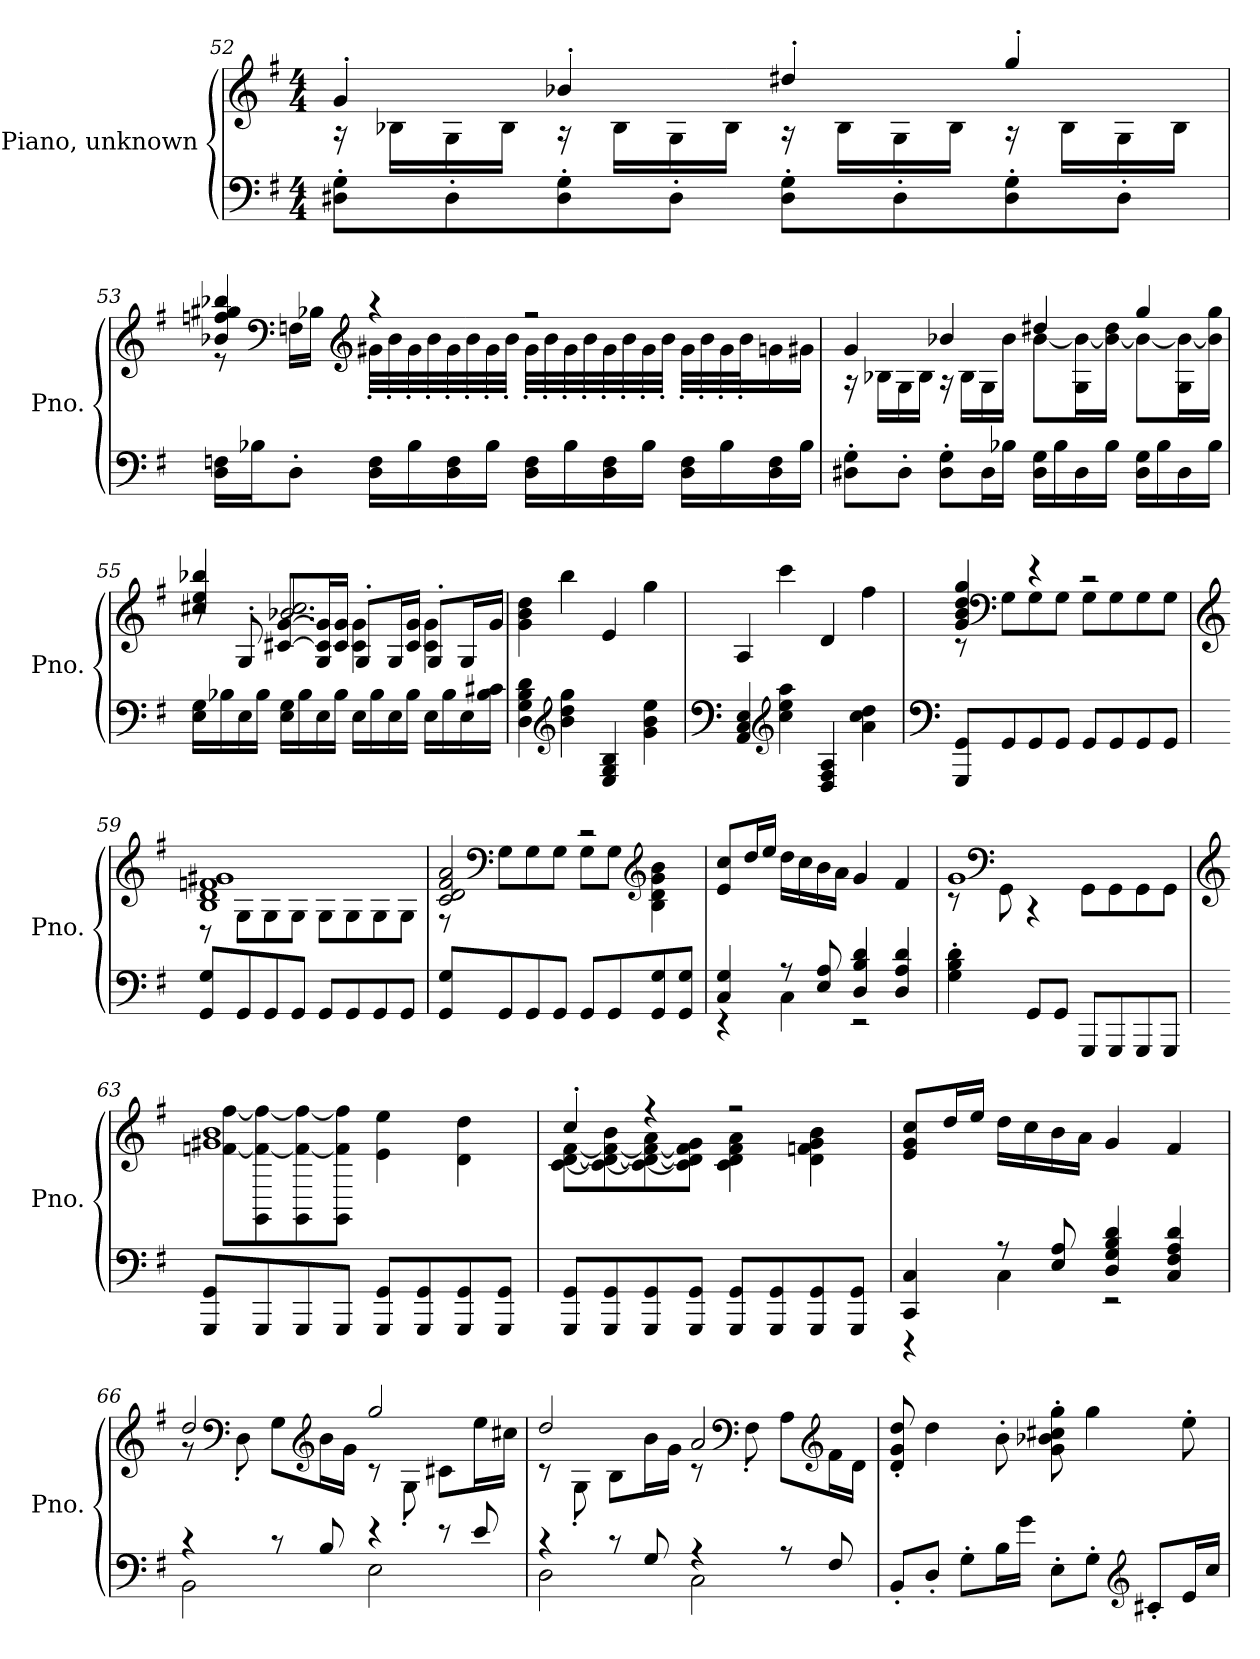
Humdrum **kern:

**kern	**kern
*part1	*part1
*staff2	*staff1
*I"Piano, unknown	*
*I'Pno.	*
!!LO:LB:g=z
*clefF4	*clefG2
*k[f#]	*k[f#]
*M4/4	*M4/4
=52	=52
*	*^
8D#X\' 8G\'L	4g'/	16r
.	.	16B-X\LL
8D#'\	.	16G\
.	.	16B-\JJ
8D#\' 8G\'	4b-X'/	16r
.	.	16B-\LL
8D#'\J	.	16G\
.	.	16B-\JJ
8D#\' 8G\'L	4dd#X'/	16r
.	.	16B-\LL
8D#'\	.	16G\
.	.	16B-\JJ
8D#\' 8G\'	4gg'/	16r
.	.	16B-\LL
8D#'\J	.	16G\
.	.	16B-\JJ
!!LO:LB:g=z	!!
=53	=53	=53
16D\ 16Fn\LL	4b-X/ 4ffn/ 4gg#X/ 4bb-X/	8r
16B-X\J	.	.
*	*clefF4	*
8D'\J	.	16Fn\LL
.	.	16B-X\JJ
*	*clefG2	*
16D\ 16F\LL	4r	32g#X'\LLL
.	.	32b-'\
16B-\	.	32g#'\
.	.	32b-'\
16D\ 16F\	.	32g#'\
.	.	32b-'\
16B-\JJ	.	32g#'\
.	.	32b-'\JJJ
16D\ 16F\LL	2r	32g#'\LLL
.	.	32b-'\
16B-\	.	32g#'\
.	.	32b-'\
16D\ 16F\	.	32g#'\
.	.	32b-'\
16B-\JJ	.	32g#'\
.	.	32b-'\JJJ
16D\ 16F\LL	.	32g#'\LLL
.	.	32b-'\
16B-\	.	32g#'\
.	.	32b-'\J
16D\ 16F\	.	16gn\
16B-\JJ	.	16g#X\JJ
!!LO:LB:g=z	!!
=54	=54	=54
8D#X\' 8G\'L	4g/	16r
.	.	16B-X\LL
8D#'\J	.	16G\
.	.	16B-\JJ
8D#\' 8G\'L	4b-X/	16r
.	.	16B-\LL
16D#\L	.	16G\
16B-X\JJ	.	16b-\JJ
16D#\ 16G\LL	4dd#X/	[8b-\L
16B-\	.	.
16D#\	.	16G\ 16b-\_L
16B-\JJ	.	16b-\_ 16dd#\JJ
16D#\ 16G\LL	4gg/	8b-\L_
16B-\	.	.
16D#\	.	16G\ 16b-\_L
16B-\JJ	.	16b-\] 16gg\JJ
=55	=55	=55
*	*	*^
16E\ 16G\LL	4cc#X/ 4ee/ 4bb-X/	2r	8r
16B-X\	.	.	.
16E\	.	.	8G'/
16B-\JJ	.	.	.
16E\ 16G\LL	2.b-X/ 2.cc#/	.	[8c#X/ [8g/L
16B-\	.	.	.
16E\	.	.	16G/ 16c#/] 16g/]L
16B-\JJ	.	.	16c#/ 16g/JJ
16E\LL	.	4c#\ 4g\	8G'/L
16B-\	.	.	.
16E\	.	.	16G/L
16B-\JJ	.	.	16c#/ 16g/JJ
16E\LL	.	4c#\ 4g\	8G'/L
16B-\	.	.	.
16E\	.	.	16G/L
16B-\ 16c#X\JJ	.	.	16g/JJ
*	*v	*v	*v
!!LO:LB:g=z
=56	=56
4D\ 4G\ 4B\ 4d\	4g\ 4b\ 4dd\
*clefG2	*
4b\ 4dd\ 4gg\	4bb\
4E/ 4G/ 4B/	4e/
4g\ 4b\ 4ee\	4gg\
=57	=57
*clefF4	*
4AA/ 4C/ 4E/	4A/
*clefG2	*
4cc\ 4ee\ 4aa\	4ccc\
4D/ 4F#/ 4A/	4d/
4a\ 4cc\ 4dd\	4ff#\
=58	=58
*clefF4	*
*	*^
8GGG/ 8GG/L	4g/ 4b/ 4dd/ 4gg/	8r
*	*clefF4	*
8GG/	.	8G\L
8GG/	4r	8G\
8GG/J	.	8G\J
8GG/L	2r	8G\L
8GG/	.	8G\
8GG/	.	8G\
8GG/J	.	8G\J
=59	=59	=59
*	*clefG2	*
8GG/ 8G/L	1B 1d 1fn 1g#X	8r
8GG/	.	8G\L
8GG/	.	8G\
8GG/J	.	8G\J
8GG/L	.	8G\L
8GG/	.	8G\
8GG/	.	8G\
8GG/J	.	8G\J
!!LO:LB:g=z	!!
=60	=60	=60
8GG/ 8G/L	2c/ 2d/ 2f#/ 2a/	8r
*	*clefF4	*
8GG/	.	8G\L
8GG/	.	8G\
8GG/J	.	8G\J
8GG/L	2r	8G\L
8GG/	.	8G\J
*	*clefG2	*
8GG/ 8G/	.	4B\ 4d\ 4g\ 4b\
8GG/ 8G/J	.	.
*	*v	*v
=61	=61
*^	*
4C/ 4G/	4r	8e/ 8cc/L
.	.	16dd/L
.	.	16ee/JJ
8r	4C\	16dd\LL
.	.	16cc\
8E/ 8A/	.	16b\
.	.	16a\JJ
4D/ 4B/ 4d/	2r	4g/
4D/ 4A/ 4d/	.	4f#/
*v	*v	*
=62	=62
*	*^
4G\' 4B\' 4d\'	1g	8r
*	*clefF4	*
.	.	8GG\
8GG/L	.	4r
8GG/J	.	.
8GGG/L	.	8GG\L
8GGG/	.	8GG\
8GGG/	.	8GG\
8GGG/J	.	8GG\J
!!LO:PB:g=z	!!
=63	=63	=63
*	*clefG2	*
8GGG/ 8GG/L	1g#X 1b	[8fn\ [8ff#\L
8GGG/	.	8GG\ 8f\_ 8ff#\_
8GGG/	.	8GG\ 8f\_ 8ff#\_
8GGG/J	.	8GG\ 8f\] 8ff#\]J
8GGG/ 8GG/L	.	4e\ 4ee\
8GGG/ 8GG/	.	.
8GGG/ 8GG/	.	4d\ 4dd\
8GGG/ 8GG/J	.	.
=64	=64	=64
8GGG/ 8GG/L	4cc'/	[8c\ [8d\ [8f#\L
8GGG/ 8GG/	.	8c\_ 8d\_ 8f#\_ 8b\
8GGG/ 8GG/	4r	8c\_ 8d\_ 8f#\_ 8a\
8GGG/ 8GG/J	.	8c\] 8d\] 8f#\] 8g\J
8GGG/ 8GG/L	2r	4c\ 4d\ 4f#\ 4a\
8GGG/ 8GG/	.	.
8GGG/ 8GG/	.	4d\ 4fn\ 4g\ 4b\
8GGG/ 8GG/J	.	.
*	*v	*v
=65	=65
*^	*
4CC/ 4C/	4r	8e/ 8g/ 8cc/L
.	.	16dd/L
.	.	16ee/JJ
8r	4C\	16dd\LL
.	.	16cc\
8E/ 8A/	.	16b\
.	.	16a\JJ
4D/ 4G/ 4B/ 4d/	2r	4g/
4C/ 4F#/ 4A/ 4d/	.	4f#/
!!LO:LB:g=z
=66	=66	=66
*	*	*^
4r	2BB\	2dd/	8r
*	*	*clefF4	*
.	.	.	8D'\
8r	.	.	8G\L
*	*	*clefG2	*
8B/	.	.	16b\L
.	.	.	16g\JJ
4r	2E\	2gg/	8r
.	.	.	8G'\
8r	.	.	8c#X\L
8e/	.	.	16ee\L
.	.	.	16cc#X\JJ
=67	=67	=67	=67
4r	2D\	2dd/	8r
.	.	.	8G'\
8r	.	.	8B\L
8G/	.	.	16b\L
.	.	.	16g\JJ
4r	2C\	2a/	8r
*	*	*clefF4	*
.	.	.	8F#'\
8r	.	.	8A\L
*	*	*clefG2	*
8F#/	.	.	16f#\L
.	.	.	16d\JJ
*v	*v	*	*
*	*v	*v
=68	=68
8BB'/L	8d/' 8g/' 8dd/'
8D'/J	4dd\
8G'\L	.
16B\L	8b'\
16g\JJ	.
8E'\L	8g\' 8b-X\' 8cc#X\' 8gg\'
8G'\J	4gg\
*clefG2	*
8c#X'/L	.
16e/L	8ee'\
16cc/JJ	.
=	=
*-	*-
